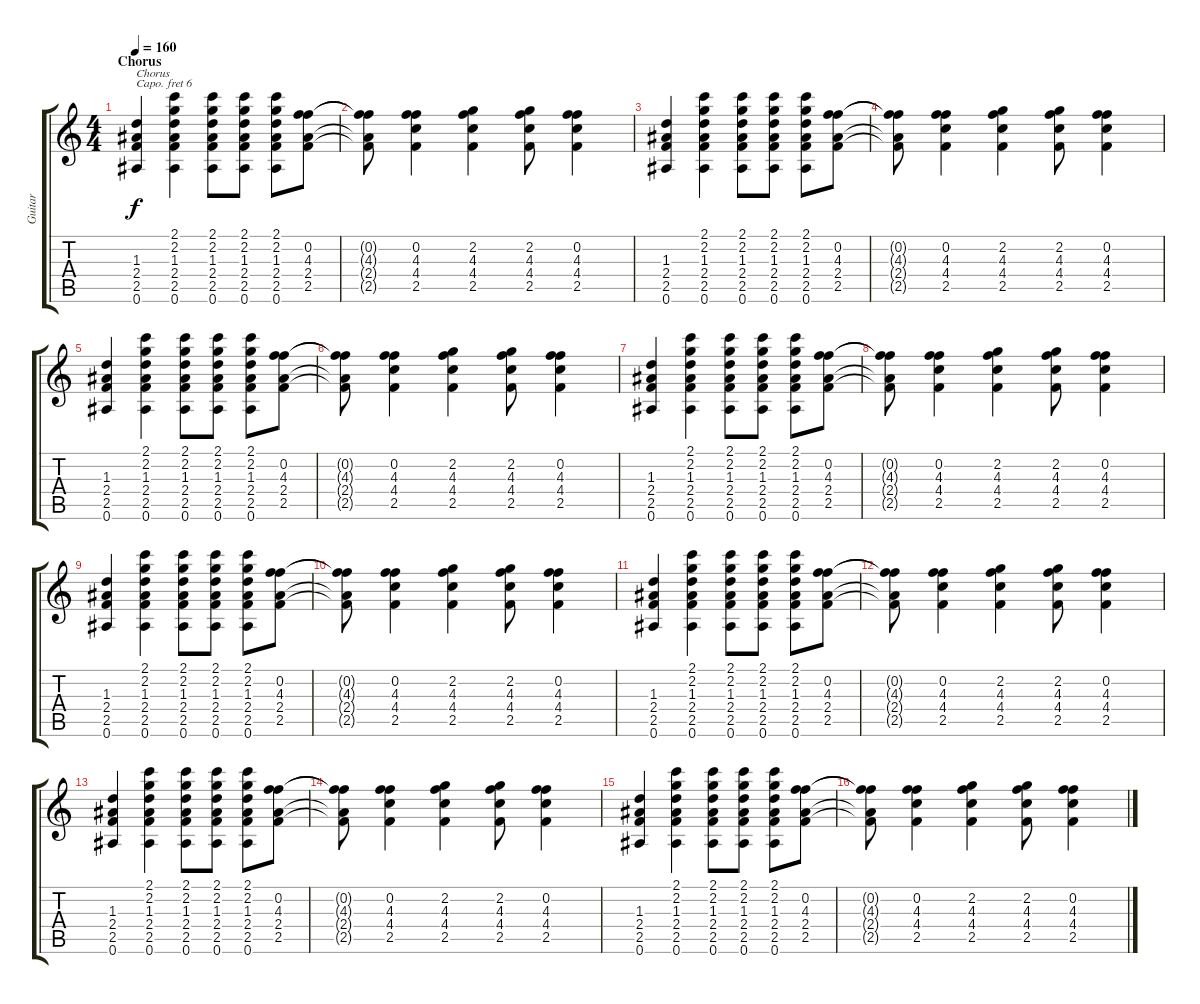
\track ("Guitar" "Guitar") {instrument electricguitarjazz}
\staff {score tabs}
\capo 6
\tuning (E4 B3 G3 D3 A2 E2) {hide}
\ts (4 4)
\section ("" "Chorus")
\tempo 160
\clef g2
\ks c
(1.3 2.4 2.5 0.6).4{txt "Chorus" dy f} (2.1 2.2 1.3 2.4 2.5 0.6).4 (2.1 2.2 1.3 2.4 2.5 0.6).8 (2.1 2.2 1.3 2.4 2.5 0.6).8 (2.1 2.2 1.3 2.4 2.5 0.6).8 (0.2 4.3 2.4 2.5).8 |
(0.2{t} 4.3{t} 2.4{t} 2.5{t}).8 (0.2 4.3 4.4 2.5).4 (2.2 4.3 4.4 2.5).4 (2.2 4.3 4.4 2.5).8 (0.2 4.3 4.4 2.5).4 |
(1.3 2.4 2.5 0.6).4 (2.1 2.2 1.3 2.4 2.5 0.6).4 (2.1 2.2 1.3 2.4 2.5 0.6).8 (2.1 2.2 1.3 2.4 2.5 0.6).8 (2.1 2.2 1.3 2.4 2.5 0.6).8 (0.2 4.3 2.4 2.5).8 |
(0.2{t} 4.3{t} 2.4{t} 2.5{t}).8 (0.2 4.3 4.4 2.5).4 (2.2 4.3 4.4 2.5).4 (2.2 4.3 4.4 2.5).8 (0.2 4.3 4.4 2.5).4 |
(1.3 2.4 2.5 0.6).4 (2.1 2.2 1.3 2.4 2.5 0.6).4 (2.1 2.2 1.3 2.4 2.5 0.6).8 (2.1 2.2 1.3 2.4 2.5 0.6).8 (2.1 2.2 1.3 2.4 2.5 0.6).8 (0.2 4.3 2.4 2.5).8 |
(0.2{t} 4.3{t} 2.4{t} 2.5{t}).8 (0.2 4.3 4.4 2.5).4 (2.2 4.3 4.4 2.5).4 (2.2 4.3 4.4 2.5).8 (0.2 4.3 4.4 2.5).4 |
(1.3 2.4 2.5 0.6).4 (2.1 2.2 1.3 2.4 2.5 0.6).4 (2.1 2.2 1.3 2.4 2.5 0.6).8 (2.1 2.2 1.3 2.4 2.5 0.6).8 (2.1 2.2 1.3 2.4 2.5 0.6).8 (0.2 4.3 2.4 2.5).8 |
(0.2{t} 4.3{t} 2.4{t} 2.5{t}).8 (0.2 4.3 4.4 2.5).4 (2.2 4.3 4.4 2.5).4 (2.2 4.3 4.4 2.5).8 (0.2 4.3 4.4 2.5).4 |
(1.3 2.4 2.5 0.6).4 (2.1 2.2 1.3 2.4 2.5 0.6).4 (2.1 2.2 1.3 2.4 2.5 0.6).8 (2.1 2.2 1.3 2.4 2.5 0.6).8 (2.1 2.2 1.3 2.4 2.5 0.6).8 (0.2 4.3 2.4 2.5).8 |
(0.2{t} 4.3{t} 2.4{t} 2.5{t}).8 (0.2 4.3 4.4 2.5).4 (2.2 4.3 4.4 2.5).4 (2.2 4.3 4.4 2.5).8 (0.2 4.3 4.4 2.5).4 |
(1.3 2.4 2.5 0.6).4 (2.1 2.2 1.3 2.4 2.5 0.6).4 (2.1 2.2 1.3 2.4 2.5 0.6).8 (2.1 2.2 1.3 2.4 2.5 0.6).8 (2.1 2.2 1.3 2.4 2.5 0.6).8 (0.2 4.3 2.4 2.5).8 |
(0.2{t} 4.3{t} 2.4{t} 2.5{t}).8 (0.2 4.3 4.4 2.5).4 (2.2 4.3 4.4 2.5).4 (2.2 4.3 4.4 2.5).8 (0.2 4.3 4.4 2.5).4 |
(1.3 2.4 2.5 0.6).4 (2.1 2.2 1.3 2.4 2.5 0.6).4 (2.1 2.2 1.3 2.4 2.5 0.6).8 (2.1 2.2 1.3 2.4 2.5 0.6).8 (2.1 2.2 1.3 2.4 2.5 0.6).8 (0.2 4.3 2.4 2.5).8 |
(0.2{t} 4.3{t} 2.4{t} 2.5{t}).8 (0.2 4.3 4.4 2.5).4 (2.2 4.3 4.4 2.5).4 (2.2 4.3 4.4 2.5).8 (0.2 4.3 4.4 2.5).4 |
(1.3 2.4 2.5 0.6).4 (2.1 2.2 1.3 2.4 2.5 0.6).4 (2.1 2.2 1.3 2.4 2.5 0.6).8 (2.1 2.2 1.3 2.4 2.5 0.6).8 (2.1 2.2 1.3 2.4 2.5 0.6).8 (0.2 4.3 2.4 2.5).8 |
(0.2{t} 4.3{t} 2.4{t} 2.5{t}).8 (0.2 4.3 4.4 2.5).4 (2.2 4.3 4.4 2.5).4 (2.2 4.3 4.4 2.5).8 (0.2 4.3 4.4 2.5).4
